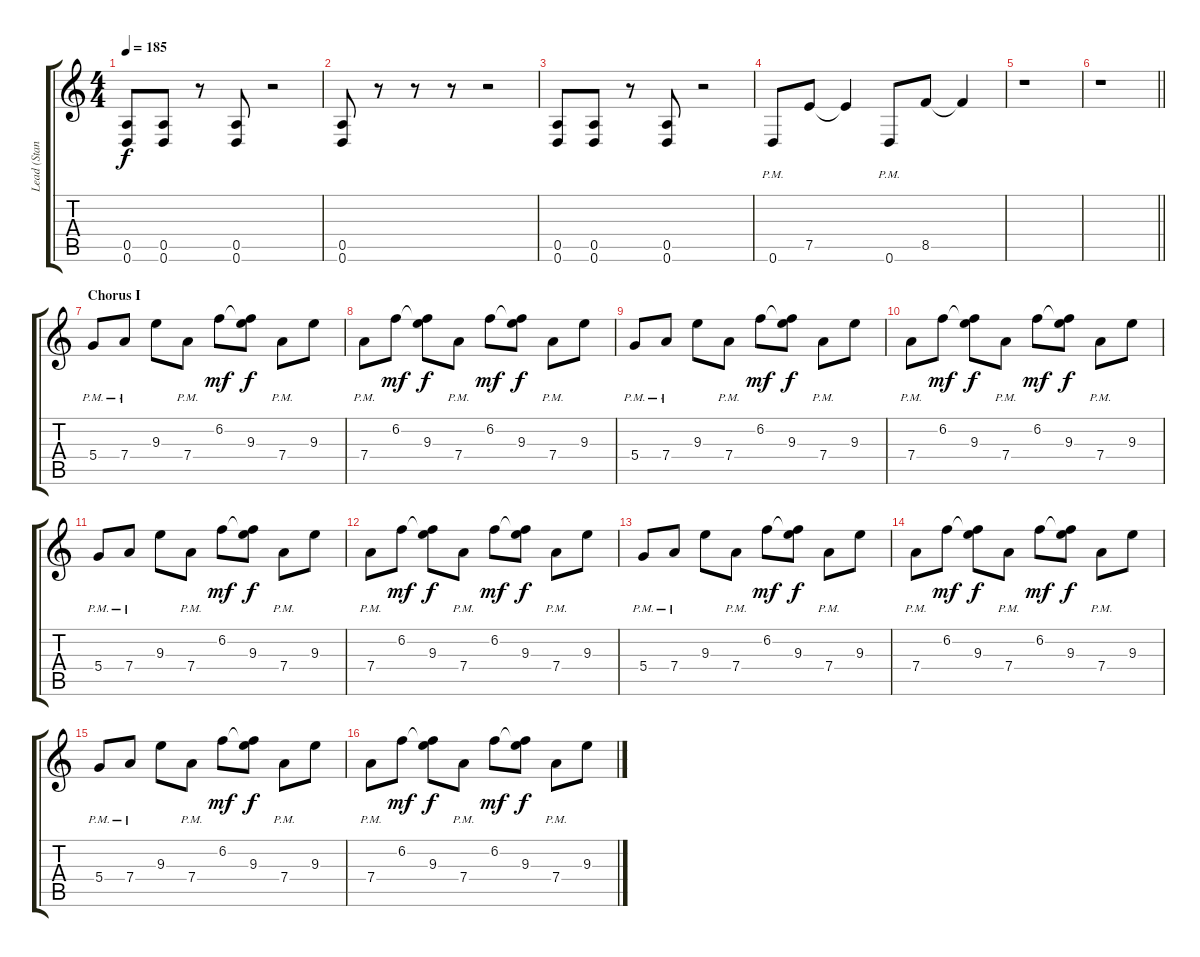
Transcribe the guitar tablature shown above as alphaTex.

\track ("Lead (Standard Tuning)" "Lead (Stan") {mute instrument distortionguitar}
\staff {score tabs}
\tuning (E4 B3 G3 D3 A2 D2) {hide}
\ts (4 4)
\tempo 185
\clef g2
\ks c
(0.5 0.6).8{dy f} (0.5 0.6).8 r.8 (0.5 0.6).8 r.2 |
(0.5 0.6).8 r.8 r.8 r.8 r.2 |
(0.5 0.6).8 (0.5 0.6).8 r.8 (0.5 0.6).8 r.2 |
0.6{pm}.8 7.5.8 7.5{t}.4 0.6{pm}.8 8.5.8 8.5{t}.4 |
r.1 |
\barLineRight lightlight
r.1 |
\section ("" "Chorus I")
5.4{pm}.8 7.4{pm}.8 9.3.8 7.4{pm}.8 6.2.8{dy mf} (6.2{t} 9.3).8{dy f} 7.4{pm}.8 9.3.8 |
7.4{pm}.8 6.2.8{dy mf} (6.2{t} 9.3).8{dy f} 7.4{pm}.8 6.2.8{dy mf} (6.2{t} 9.3).8{dy f} 7.4{pm}.8 9.3.8 |
5.4{pm}.8 7.4{pm}.8 9.3.8 7.4{pm}.8 6.2.8{dy mf} (6.2{t} 9.3).8{dy f} 7.4{pm}.8 9.3.8 |
7.4{pm}.8 6.2.8{dy mf} (6.2{t} 9.3).8{dy f} 7.4{pm}.8 6.2.8{dy mf} (6.2{t} 9.3).8{dy f} 7.4{pm}.8 9.3.8 |
5.4{pm}.8 7.4{pm}.8 9.3.8 7.4{pm}.8 6.2.8{dy mf} (6.2{t} 9.3).8{dy f} 7.4{pm}.8 9.3.8 |
7.4{pm}.8 6.2.8{dy mf} (6.2{t} 9.3).8{dy f} 7.4{pm}.8 6.2.8{dy mf} (6.2{t} 9.3).8{dy f} 7.4{pm}.8 9.3.8 |
5.4{pm}.8 7.4{pm}.8 9.3.8 7.4{pm}.8 6.2.8{dy mf} (6.2{t} 9.3).8{dy f} 7.4{pm}.8 9.3.8 |
7.4{pm}.8 6.2.8{dy mf} (6.2{t} 9.3).8{dy f} 7.4{pm}.8 6.2.8{dy mf} (6.2{t} 9.3).8{dy f} 7.4{pm}.8 9.3.8 |
5.4{pm}.8 7.4{pm}.8 9.3.8 7.4{pm}.8 6.2.8{dy mf} (6.2{t} 9.3).8{dy f} 7.4{pm}.8 9.3.8 |
7.4{pm}.8 6.2.8{dy mf} (6.2{t} 9.3).8{dy f} 7.4{pm}.8 6.2.8{dy mf} (6.2{t} 9.3).8{dy f} 7.4{pm}.8 9.3.8
